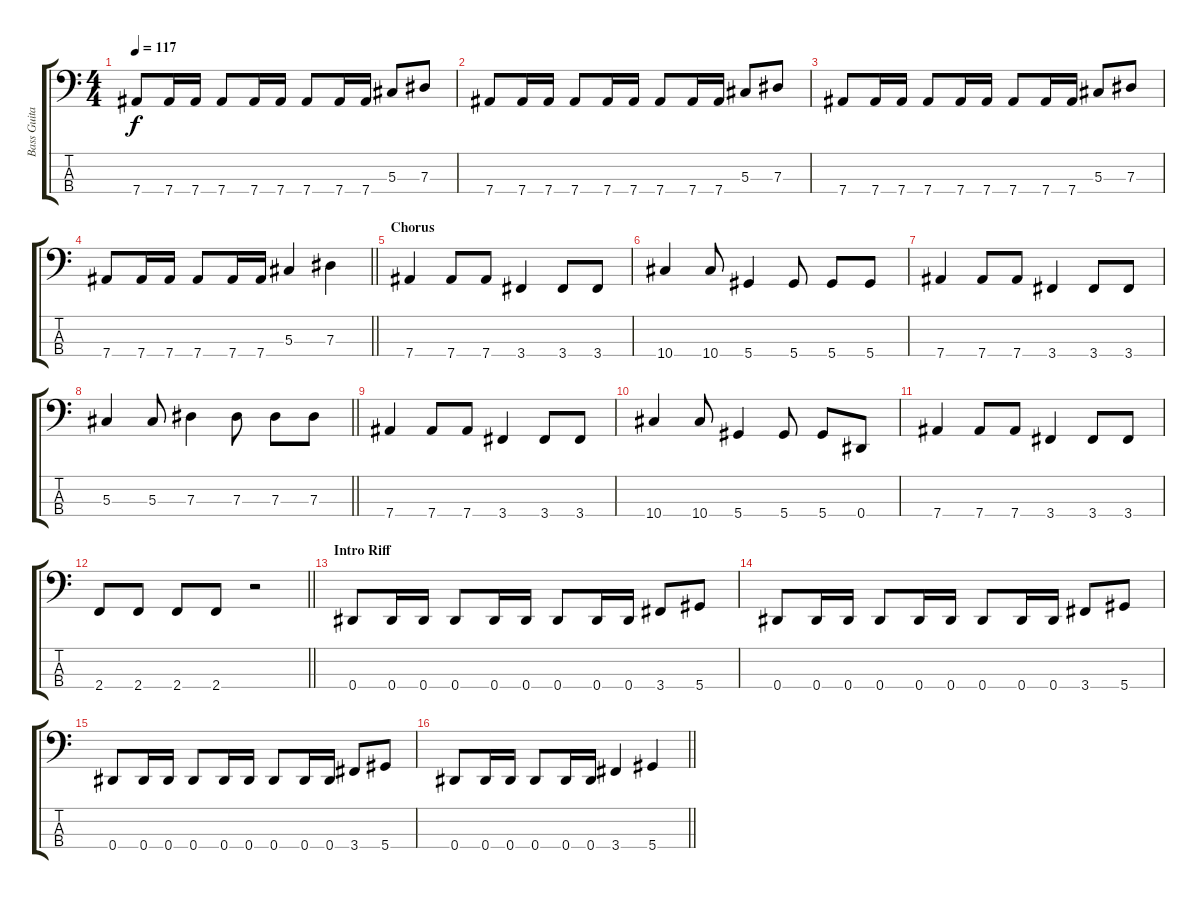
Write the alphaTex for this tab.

\track ("Bass Guitar" "Bass Guita") {instrument electricbassfinger}
\staff {score tabs}
\tuning (Gb2 Db2 Ab1 Eb1) {hide}
\ts (4 4)
\tempo 117
\clef f4
\ks c
7.4.8{dy f} 7.4.16 7.4.16 7.4.8 7.4.16 7.4.16 7.4.8 7.4.16 7.4.16 5.3.8 7.3.8 |
7.4.8 7.4.16 7.4.16 7.4.8 7.4.16 7.4.16 7.4.8 7.4.16 7.4.16 5.3.8 7.3.8 |
7.4.8 7.4.16 7.4.16 7.4.8 7.4.16 7.4.16 7.4.8 7.4.16 7.4.16 5.3.8 7.3.8 |
\barLineRight lightlight
7.4.8 7.4.16 7.4.16 7.4.8 7.4.16 7.4.16 5.3.4 7.3.4 |
\section ("" "Chorus")
7.4.4 7.4.8 7.4.8 3.4.4 3.4.8 3.4.8 |
10.4.4 10.4.8 5.4.4 5.4.8 5.4.8 5.4.8 |
7.4.4 7.4.8 7.4.8 3.4.4 3.4.8 3.4.8 |
\barLineRight lightlight
5.3.4 5.3.8 7.3.4 7.3.8 7.3.8 7.3.8 |
7.4.4 7.4.8 7.4.8 3.4.4 3.4.8 3.4.8 |
10.4.4 10.4.8 5.4.4 5.4.8 5.4.8 0.4.8 |
7.4.4 7.4.8 7.4.8 3.4.4 3.4.8 3.4.8 |
\barLineRight lightlight
2.4.8 2.4.8 2.4.8 2.4.8 r.2 |
\section ("" "Intro Riff")
0.4.8 0.4.16 0.4.16 0.4.8 0.4.16 0.4.16 0.4.8 0.4.16 0.4.16 3.4.8 5.4.8 |
0.4.8 0.4.16 0.4.16 0.4.8 0.4.16 0.4.16 0.4.8 0.4.16 0.4.16 3.4.8 5.4.8 |
0.4.8 0.4.16 0.4.16 0.4.8 0.4.16 0.4.16 0.4.8 0.4.16 0.4.16 3.4.8 5.4.8 |
\barLineRight lightlight
0.4.8 0.4.16 0.4.16 0.4.8 0.4.16 0.4.16 3.4.4 5.4.4
